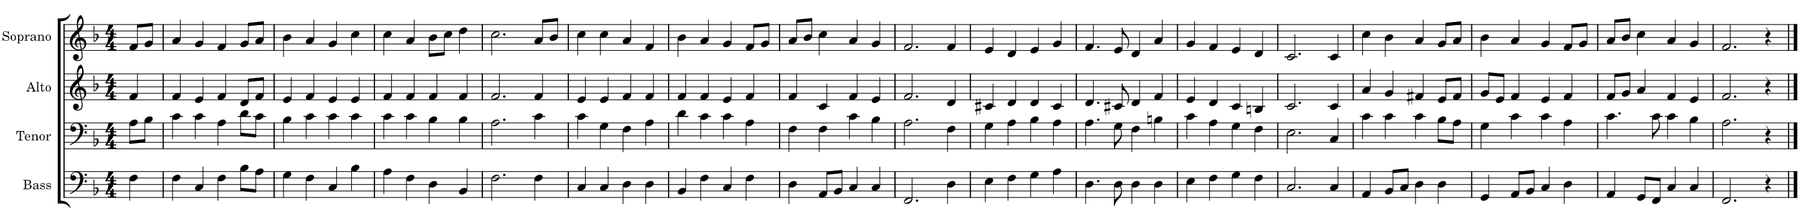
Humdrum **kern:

**kern	**kern	**kern	**kern
*part4	*part3	*part2	*part1
*staff4	*staff3	*staff2	*staff1
*I"Bass	*I"Tenor	*I"Alto	*I"Soprano
*I'B.	*I'T.	*I'A.	*I'S.
*clefF4	*clefF4	*clefG2	*clefG2
*k[b-]	*k[b-]	*k[b-]	*k[b-]
*M4/4	*M4/4	*M4/4	*M4/4
=	=	=	=
4F\	8A\L	4f/	8f/L
.	8B-\J	.	8g/J
=1	=1	=1	=1
4F\	4c\	4f/	4a/
4C/	4c\	4e/	4g/
4F\	4A\	4f/	4f/
8B-\L	8d\L	8d/L	8g/L
8A\J	8c\J	8f/J	8a/J
=2	=2	=2	=2
4G\	4B-\	4e/	4b-\
4F\	4c\	4f/	4a/
4C/	4c\	4e/	4g/
4B-\	4c\	4e/	4cc\
=3	=3	=3	=3
4A\	4c\	4f/	4cc\
4F\	4c\	4f/	4a/
4D\	4B-\	4f/	8b-\L
.	.	.	8cc\J
4BB-/	4B-\	4f/	4dd\
=4	=4	=4	=4
2.F\	2.A\	2.f/	2.cc\
4F\	4c\	4f/	8a/L
.	.	.	8b-/J
=5	=5	=5	=5
4C/	4c\	4e/	4cc\
4C/	4G\	4e/	4cc\
4D\	4F\	4f/	4a/
4D\	4A\	4f/	4f/
=6	=6	=6	=6
4BB-/	4d\	4f/	4b-\
4F\	4c\	4f/	4a/
4C/	4c\	4e/	4g/
4F\	4A\	4f/	8f/L
.	.	.	8g/J
=7	=7	=7	=7
4D\	4F\	4f/	8a/L
.	.	.	8b-/J
8AA/L	4F\	4c/	4cc\
8BB-/J	.	.	.
4C/	4c\	4f/	4a/
4C/	4B-\	4e/	4g/
=8	=8	=8	=8
2.FF/	2.A\	2.f/	2.f/
4D\	4F\	4d/	4f/
=9	=9	=9	=9
4E\	4G\	4c#X/	4e/
4F\	4A\	4d/	4d/
4G\	4B-\	4d/	4e/
4A\	4A\	4c#/	4g/
=10	=10	=10	=10
4.D\	4.A\	4.d/	4.f/
8D\	8G\	8c#X/	8e/
4D\	4F\	4d/	4d/
4D\	4Bn\	4f/	4a/
=11	=11	=11	=11
4E\	4c\	4e/	4g/
4F\	4A\	4d/	4f/
4G\	4G\	4c/	4e/
4F\	4F\	4Bn/	4d/
=12	=12	=12	=12
2.C/	2.E\	2.c/	2.c/
4C/	4C/	4c/	4c/
=13	=13	=13	=13
4AA/	4c\	4a/	4cc\
8BB-/L	4c\	4g/	4b-\
8C/J	.	.	.
4D\	4c\	4f#X/	4a/
4D\	8B-\L	8e/L	8g/L
.	8A\J	8f#/J	8a/J
=14	=14	=14	=14
4GG/	4G\	8g/L	4b-\
.	.	8e/J	.
8AA/L	4c\	4f/	4a/
8BB-/J	.	.	.
4C/	4c\	4e/	4g/
4D\	4A\	4f/	8f/L
.	.	.	8g/J
=15	=15	=15	=15
4AA/	4.c\	8f/L	8a/L
.	.	8g/J	8b-/J
8GG/L	.	4a/	4cc\
8FF/J	8c\	.	.
4C/	4c\	4f/	4a/
4C/	4B-\	4e/	4g/
=16	=16	=16	=16
2.FF/	2.A\	2.f/	2.f/
4r	4r	4r	4r
==	==	==	==
*-	*-	*-	*-
